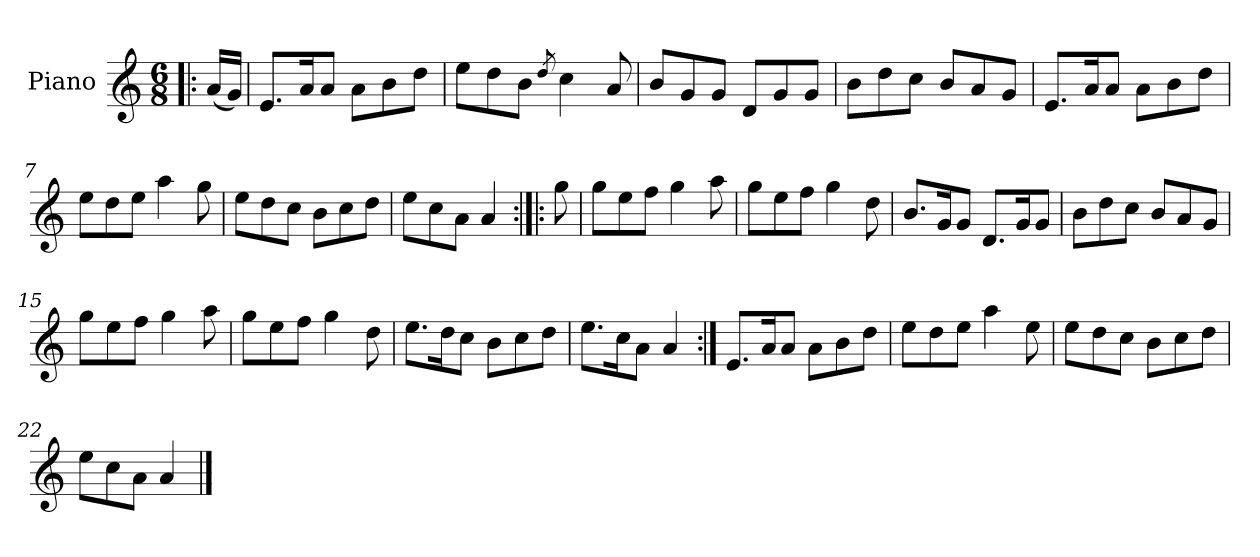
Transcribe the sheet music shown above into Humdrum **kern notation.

**kern
*part1
*staff1
*I"Piano
*I'Pno
*clefG2
*k[]
*M6/8
=1!|:
(16a/LL
16g/JJ)
=2
8.e/L
16a/K
8a/J
8a\L
8b\
8dd\J
=3
8ee\L
8dd\
8b\J
8qdd/
4cc\
8a/
=4
8b/L
8g/
8g/J
8d/L
8g/
8g/J
=5
8b\L
8dd\
8cc\J
8b/L
8a/
8g/J
!!LO:LB:g=z
=6
8.e/L
16a/K
8a/J
8a\L
8b\
8dd\J
=7
8ee\L
8dd\
8ee\J
4aa\
8gg\
=8
8ee\L
8dd\
8cc\J
8b\L
8cc\
8dd\J
=9
8ee\L
8cc\
8a\J
4a/
=10:|!|:
8gg\
=11
8gg\L
8ee\
8ff\J
4gg\
8aa\
!!LO:LB:g=z
=12
8gg\L
8ee\
8ff\J
4gg\
8dd\
=13
8.b/L
16g/K
8g/J
8.d/L
16g/K
8g/J
=14
8b\L
8dd\
8cc\J
8b/L
8a/
8g/J
=15
8gg\L
8ee\
8ff\J
4gg\
8aa\
=16
8gg\L
8ee\
8ff\J
4gg\
8dd\
=17
8.ee\L
16dd\K
8cc\J
8b\L
8cc\
8dd\J
!!LO:LB:g=z
=18
8.ee\L
16cc\K
8a\J
4a/
=19:|!
8.e/L
16a/K
8a/J
8a\L
8b\
8dd\J
=20
8ee\L
8dd\
8ee\J
4aa\
8ee\
=21
8ee\L
8dd\
8cc\J
8b\L
8cc\
8dd\J
=22
8ee\L
8cc\
8a\J
4a/
==
*-
